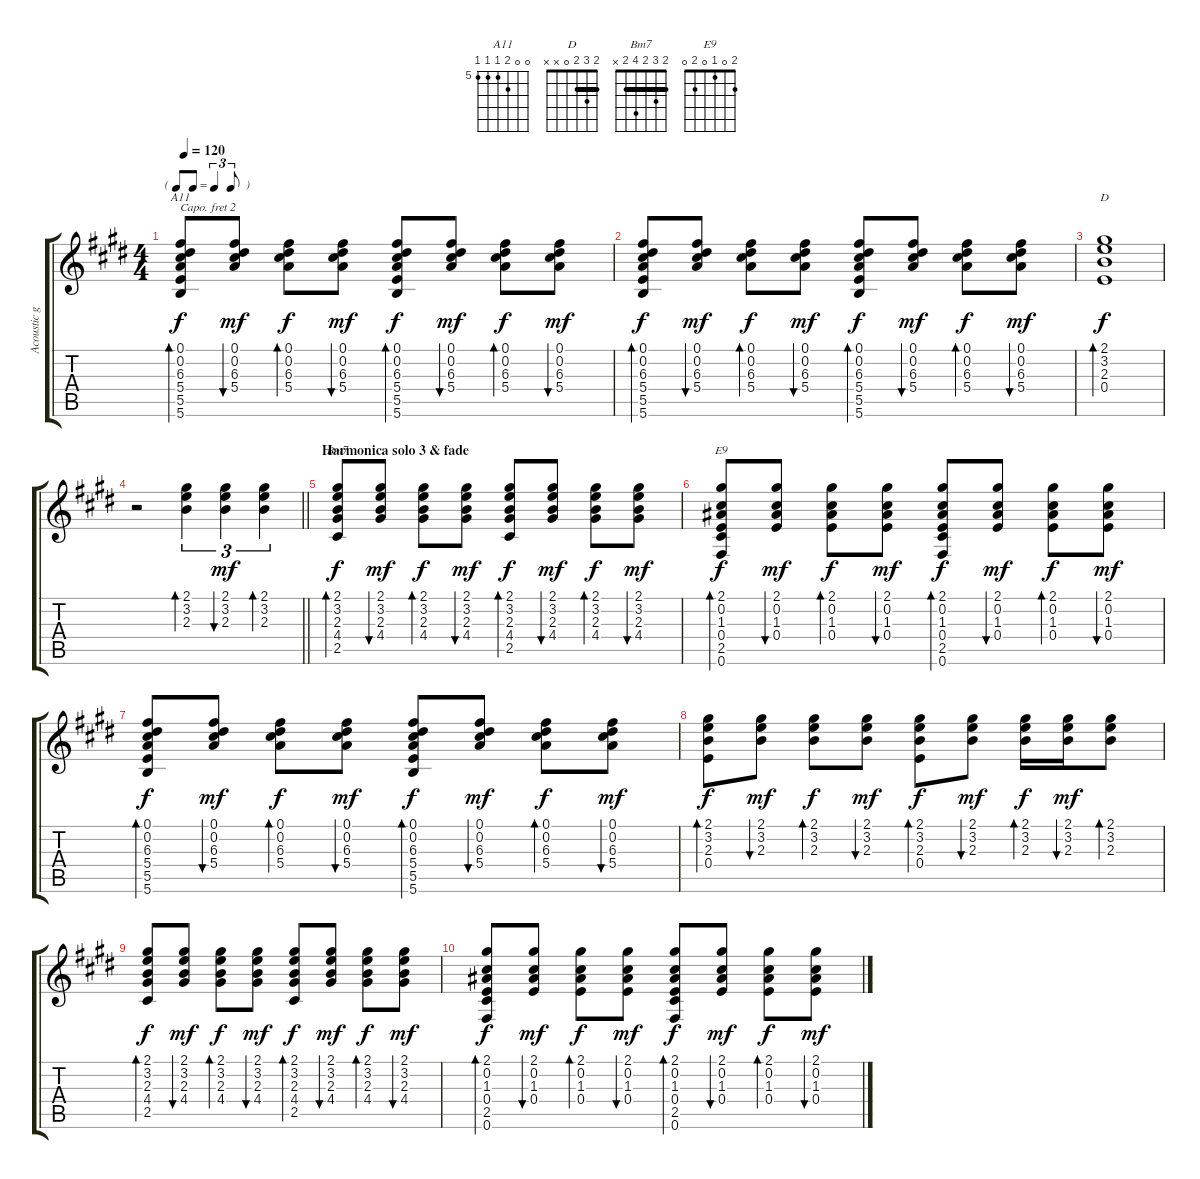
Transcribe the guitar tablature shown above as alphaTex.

\track ("Acoustic guitar (Capo II)" "Acoustic g") {instrument acousticguitarsteel}
\staff {score tabs}
\capo 2
\tuning (E4 B3 G3 D3 A2 E2) {hide}
\chord ("A11" 0 0 6 5 5 5) {firstfret 5}
\chord ("D" 2 3 2 0 x x) {barre 2}
\chord ("Bm7" 2 3 2 4 2 x) {barre 2}
\chord ("E9" 2 0 1 0 2 0)
\ts (4 4)
\tf triplet8th
\tempo 120
\clef g2
\ks e
(0.1 0.2 6.3 5.4 5.5 5.6).8{bd 60 ch "A11" dy f} (0.1 0.2 6.3 5.4).8{bu 60 dy mf} (0.1 0.2 6.3 5.4).8{bd 60 dy f} (0.1 0.2 6.3 5.4).8{bu 60 dy mf} (0.1 0.2 6.3 5.4 5.5 5.6).8{bd 60 dy f} (0.1 0.2 6.3 5.4).8{bu 60 dy mf} (0.1 0.2 6.3 5.4).8{bd 60 dy f} (0.1 0.2 6.3 5.4).8{bu 60 dy mf} |
(0.1 0.2 6.3 5.4 5.5 5.6).8{bd 60 dy f} (0.1 0.2 6.3 5.4).8{bu 60 dy mf} (0.1 0.2 6.3 5.4).8{bd 60 dy f} (0.1 0.2 6.3 5.4).8{bu 60 dy mf} (0.1 0.2 6.3 5.4 5.5 5.6).8{bd 60 dy f} (0.1 0.2 6.3 5.4).8{bu 60 dy mf} (0.1 0.2 6.3 5.4).8{bd 60 dy f} (0.1 0.2 6.3 5.4).8{bu 60 dy mf} |
(2.1 3.2 2.3 0.4).1{bd 60 ch "D" dy f} |
\barLineRight lightlight
r.2 (2.1 3.2 2.3).4{tu (3 2) bd 60} (2.1 3.2 2.3).4{tu (3 2) bu 60 dy mf} (2.1 3.2 2.3).4{tu (3 2) bd 60} |
\section ("" "Harmonica solo 3 & fade")
(2.1 3.2 2.3 4.4 2.5).8{bd 60 ch "Bm7" dy f} (2.1 3.2 2.3 4.4).8{bu 60 dy mf} (2.1 3.2 2.3 4.4).8{bd 60 dy f} (2.1 3.2 2.3 4.4).8{bu 60 dy mf} (2.1 3.2 2.3 4.4 2.5).8{bd 60 dy f} (2.1 3.2 2.3 4.4).8{bu 60 dy mf} (2.1 3.2 2.3 4.4).8{bd 60 dy f} (2.1 3.2 2.3 4.4).8{bu 60 dy mf} |
(2.1 0.2 1.3 0.4 2.5 0.6).8{bd 60 ch "E9" dy f} (2.1 0.2 1.3 0.4).8{bu 60 dy mf} (2.1 0.2 1.3 0.4).8{bd 60 dy f} (2.1 0.2 1.3 0.4).8{bu 60 dy mf} (2.1 0.2 1.3 0.4 2.5 0.6).8{bd 60 dy f} (2.1 0.2 1.3 0.4).8{bu 60 dy mf} (2.1 0.2 1.3 0.4).8{bd 60 dy f} (2.1 0.2 1.3 0.4).8{bu 60 dy mf} |
(0.1 0.2 6.3 5.4 5.5 5.6).8{bd 60 dy f volume 4} (0.1 0.2 6.3 5.4).8{bu 60 dy mf} (0.1 0.2 6.3 5.4).8{bd 60 dy f} (0.1 0.2 6.3 5.4).8{bu 60 dy mf} (0.1 0.2 6.3 5.4 5.5 5.6).8{bd 60 dy f} (0.1 0.2 6.3 5.4).8{bu 60 dy mf} (0.1 0.2 6.3 5.4).8{bd 60 dy f} (0.1 0.2 6.3 5.4).8{bu 60 dy mf} |
(2.1 3.2 2.3 0.4).8{bd 60 dy f} (2.1 3.2 2.3).8{bu 60 dy mf} (2.1 3.2 2.3).8{bd 60 dy f} (2.1 3.2 2.3).8{bu 60 dy mf} (2.1 3.2 2.3 0.4).8{bd 60 dy f} (2.1 3.2 2.3).8{bu 60 dy mf} (2.1 3.2 2.3).16{bd 60 dy f} (2.1 3.2 2.3).16{bu 60 dy mf} (2.1 3.2 2.3).8{bd 60} |
(2.1 3.2 2.3 4.4 2.5).8{bd 60 dy f} (2.1 3.2 2.3 4.4).8{bu 60 dy mf} (2.1 3.2 2.3 4.4).8{bd 60 dy f} (2.1 3.2 2.3 4.4).8{bu 60 dy mf} (2.1 3.2 2.3 4.4 2.5).8{bd 60 dy f} (2.1 3.2 2.3 4.4).8{bu 60 dy mf} (2.1 3.2 2.3 4.4).8{bd 60 dy f} (2.1 3.2 2.3 4.4).8{bu 60 dy mf} |
(2.1 0.2 1.3 0.4 2.5 0.6).8{bd 60 dy f} (2.1 0.2 1.3 0.4).8{bu 60 dy mf} (2.1 0.2 1.3 0.4).8{bd 60 dy f} (2.1 0.2 1.3 0.4).8{bu 60 dy mf} (2.1 0.2 1.3 0.4 2.5 0.6).8{bd 60 dy f} (2.1 0.2 1.3 0.4).8{bu 60 dy mf} (2.1 0.2 1.3 0.4).8{bd 60 dy f} (2.1 0.2 1.3 0.4).8{bu 60 dy mf volume 0}
